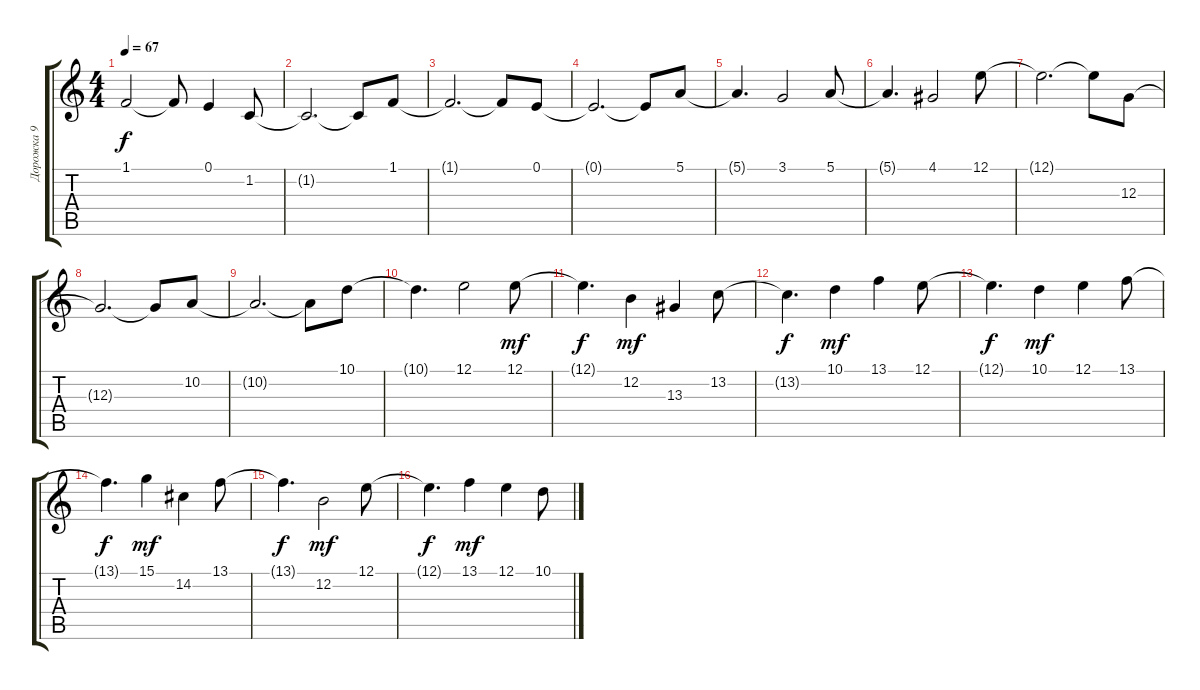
\track ("Дорожка 9" "Дорожка 9") {instrument stringensemble2}
\staff {score tabs}
\tuning (E4 B3 G3 D3 A2 E2) {hide}
\ts (4 4)
\tempo 67
\clef g2
\ks c
1.1{t}.2{dy f} 1.1{t}.8 0.1.4 1.2.8 |
1.2{t}.2{d} 1.2{t}.8 1.1.8 |
1.1{t}.2{d} 1.1{t}.8 0.1.8 |
0.1{t}.2{d} 0.1{t}.8 5.1.8 |
5.1{t}.4{d} 3.1.2 5.1.8 |
5.1{t}.4{d} 4.1.2 12.1.8 |
12.1{t}.2{d} 12.1{t}.8 12.3.8 |
12.3{t}.2{d} 12.3{t}.8 10.2.8 |
10.2{t}.2{d} 10.2{t}.8 10.1.8 |
10.1{t}.4{d} 12.1.2 12.1.8{dy mf} |
12.1{t}.4{d dy f} 12.2.4{dy mf} 13.3.4 13.2.8 |
13.2{t}.4{d dy f} 10.1.4{dy mf} 13.1.4 12.1.8 |
12.1{t}.4{d dy f} 10.1.4{dy mf} 12.1.4 13.1.8 |
13.1{t}.4{d dy f} 15.1.4{dy mf} 14.2.4 13.1.8 |
13.1{t}.4{d dy f} 12.2.2{dy mf} 12.1.8 |
12.1{t}.4{d dy f} 13.1.4{dy mf} 12.1.4 10.1.8
